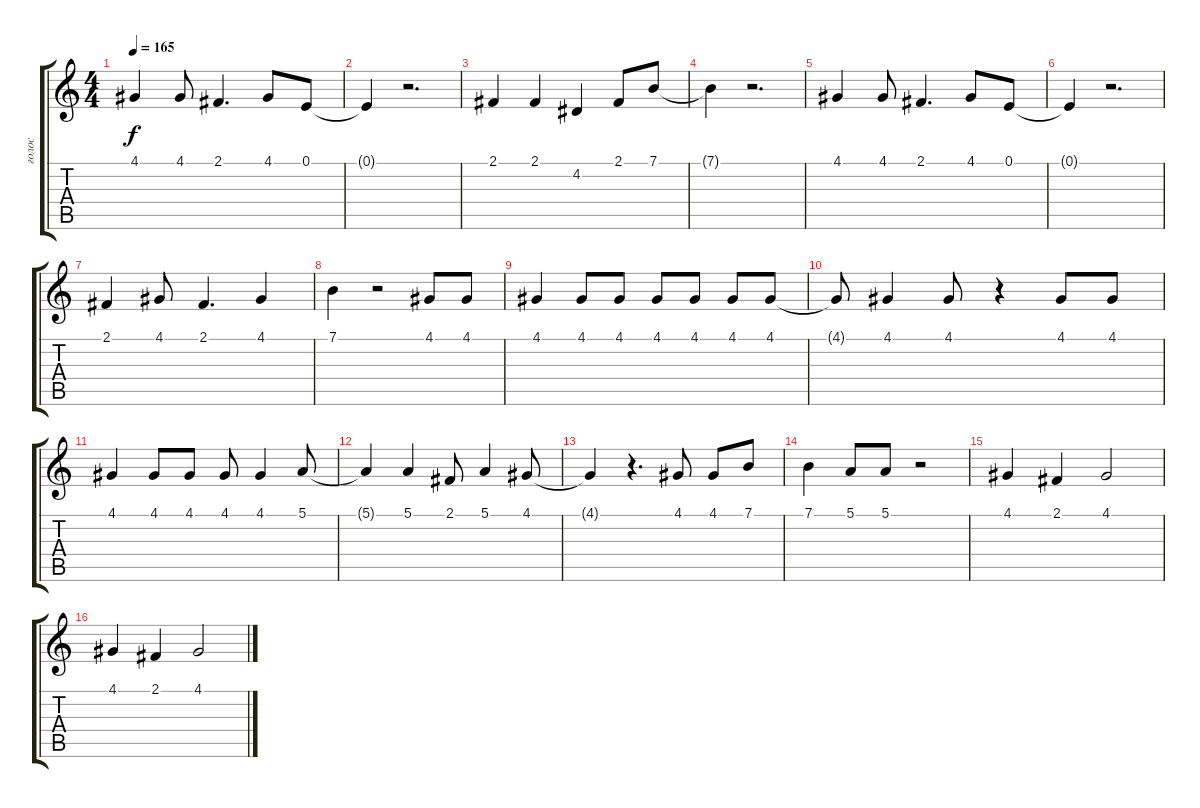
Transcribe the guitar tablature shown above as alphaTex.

\track ("голос" "голос") {instrument cello}
\staff {score tabs}
\tuning (E4 B3 G3 D3 A2 E2) {hide}
\ts (4 4)
\tempo 165
\clef g2
\ks c
4.1.4{dy f} 4.1.8 2.1.4{d} 4.1.8 0.1.8 |
0.1{t}.4 r.2{d} |
2.1.4 2.1.4 4.2.4 2.1.8 7.1.8 |
7.1{t}.4 r.2{d} |
4.1.4 4.1.8 2.1.4{d} 4.1.8 0.1.8 |
0.1{t}.4 r.2{d} |
2.1.4 4.1.8 2.1.4{d} 4.1.4 |
7.1.4 r.2 4.1.8 4.1.8 |
4.1.4 4.1.8 4.1.8 4.1.8 4.1.8 4.1.8 4.1.8 |
4.1{t}.8 4.1.4 4.1.8 r.4 4.1.8 4.1.8 |
4.1.4 4.1.8 4.1.8 4.1.8 4.1.4 5.1.8 |
5.1{t}.4 5.1.4 2.1.8 5.1.4 4.1.8 |
4.1{t}.4 r.4{d} 4.1.8 4.1.8 7.1.8 |
7.1.4 5.1.8 5.1.8 r.2 |
4.1.4 2.1.4 4.1.2 |
4.1.4 2.1.4 4.1.2
